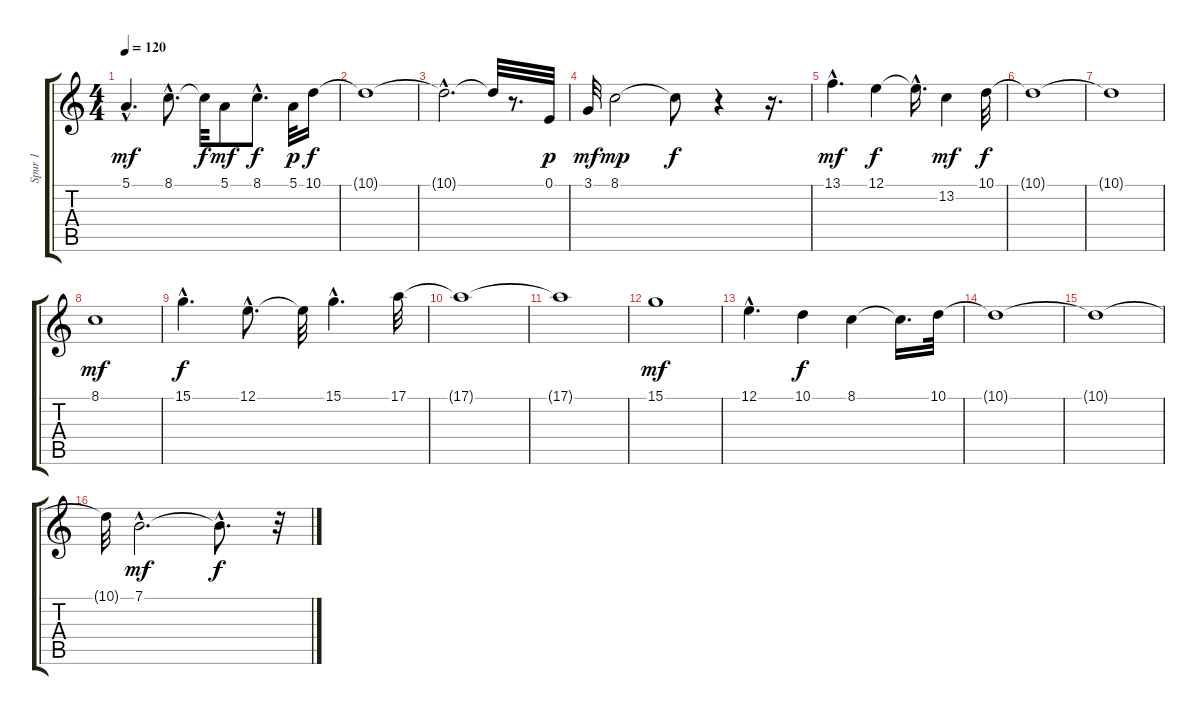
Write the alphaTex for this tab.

\track ("Spur 1" "Spur 1") {instrument flute}
\staff {score tabs}
\tuning (E4 B3 G3 D3 A2 E2) {hide}
\ts (4 4)
\tempo 120
\clef g2
\ks c
5.1{hac}.4{d dy mf} 8.1{hac}.8{d} 8.1{t}.32{dy f} 5.1.8{dy mf} 8.1{hac}.8{d dy f} 5.1.32{dy p} 10.1.16{dy f} |
10.1{t}.1 |
10.1{hac t}.2{d} 10.1{t}.32 r.8{d} 0.1.32{dy p} |
3.1.32{dy mf} 8.1.2{dy mp} 8.1{t}.8{dy f} r.4 r.16{d} |
13.1{hac}.4{d dy mf} 12.1.4{dy f} 12.1{hac t}.16{d} 13.2.4{dy mf} 10.1.32{dy f} |
10.1{t}.1 |
10.1{t}.1 |
8.1.1{dy mf} |
15.1{hac}.4{d dy f} 12.1{hac}.8{d} 12.1{t}.32 15.1{hac}.4{d} 17.1.32 |
17.1{t}.1 |
17.1{t}.1 |
15.1.1{dy mf} |
12.1{hac}.4{d} 10.1.4{dy f} 8.1.4 8.1{t}.16{d} 10.1.32 |
10.1{t}.1 |
10.1{t}.1 |
10.1{t}.32 7.1{hac}.2{d dy mf} 7.1{hac t}.8{d dy f} r.32
